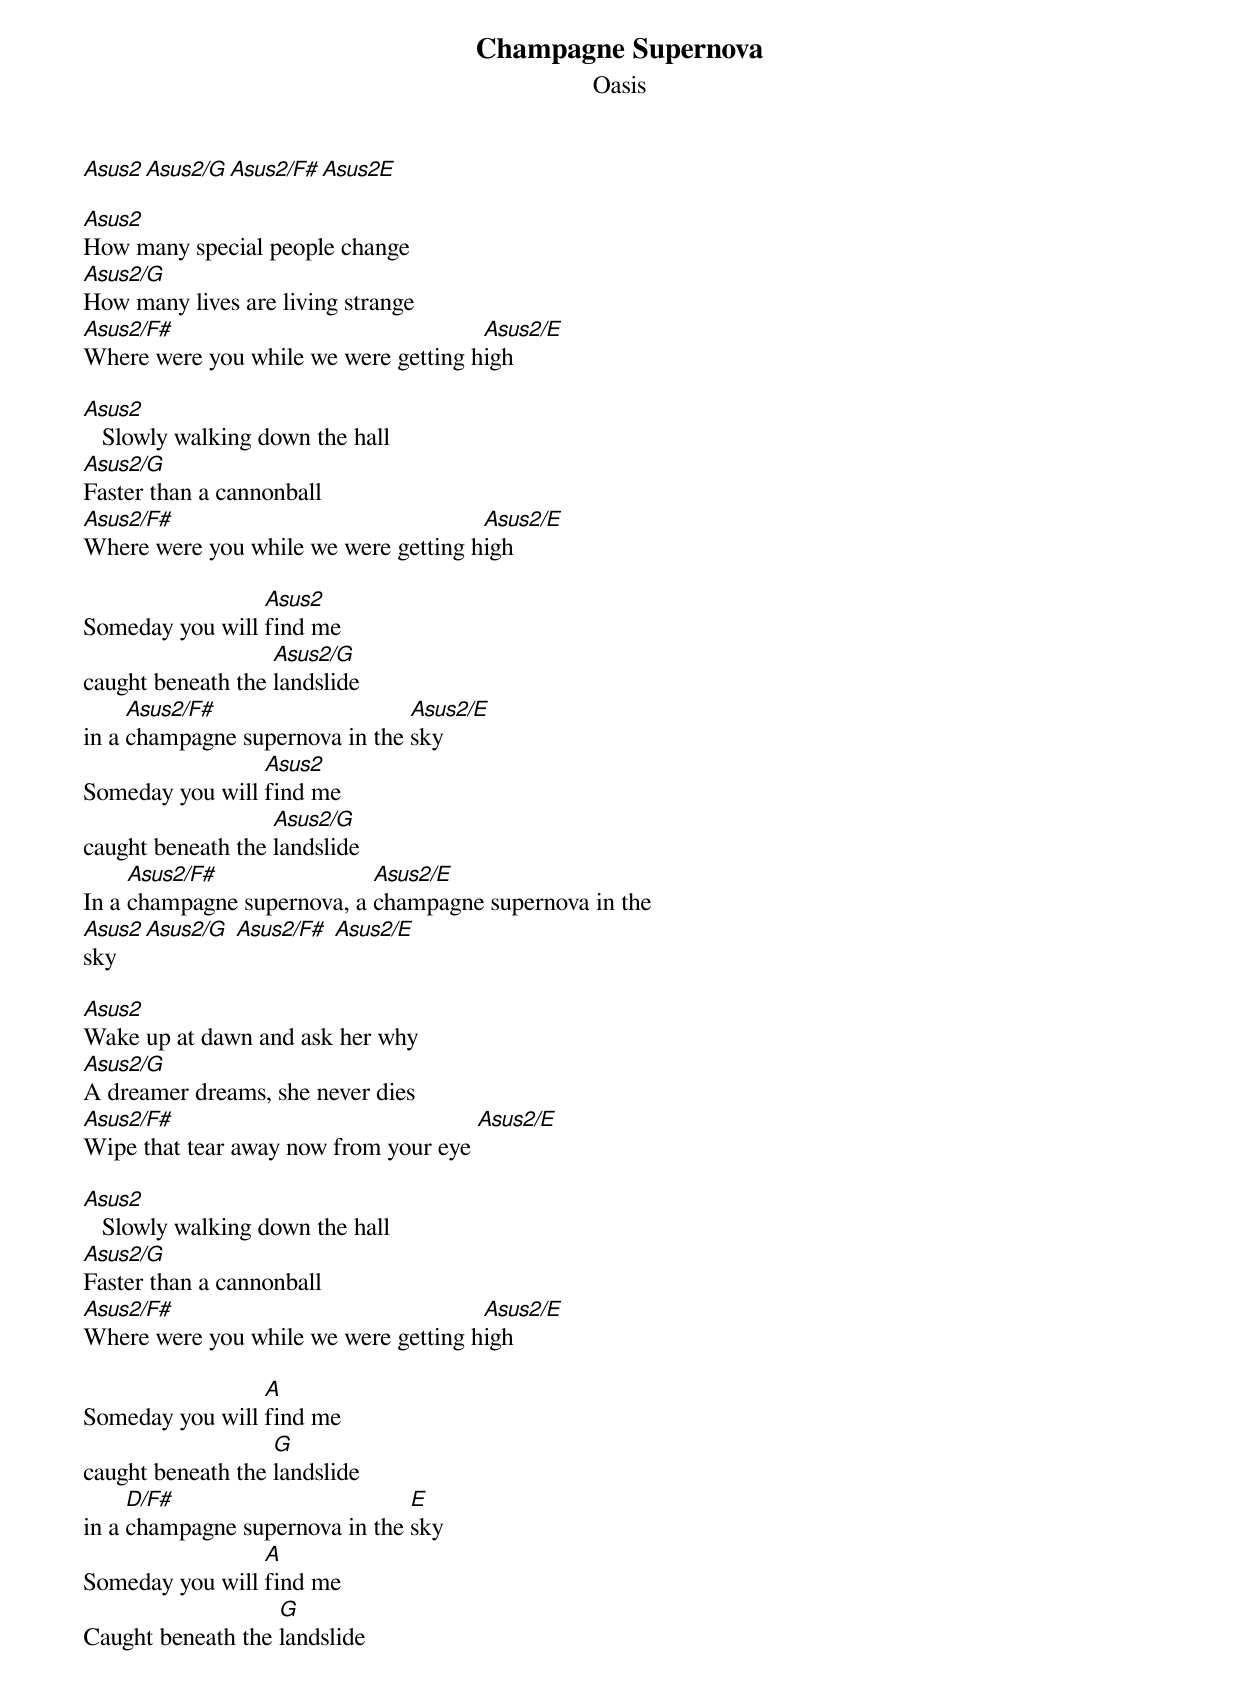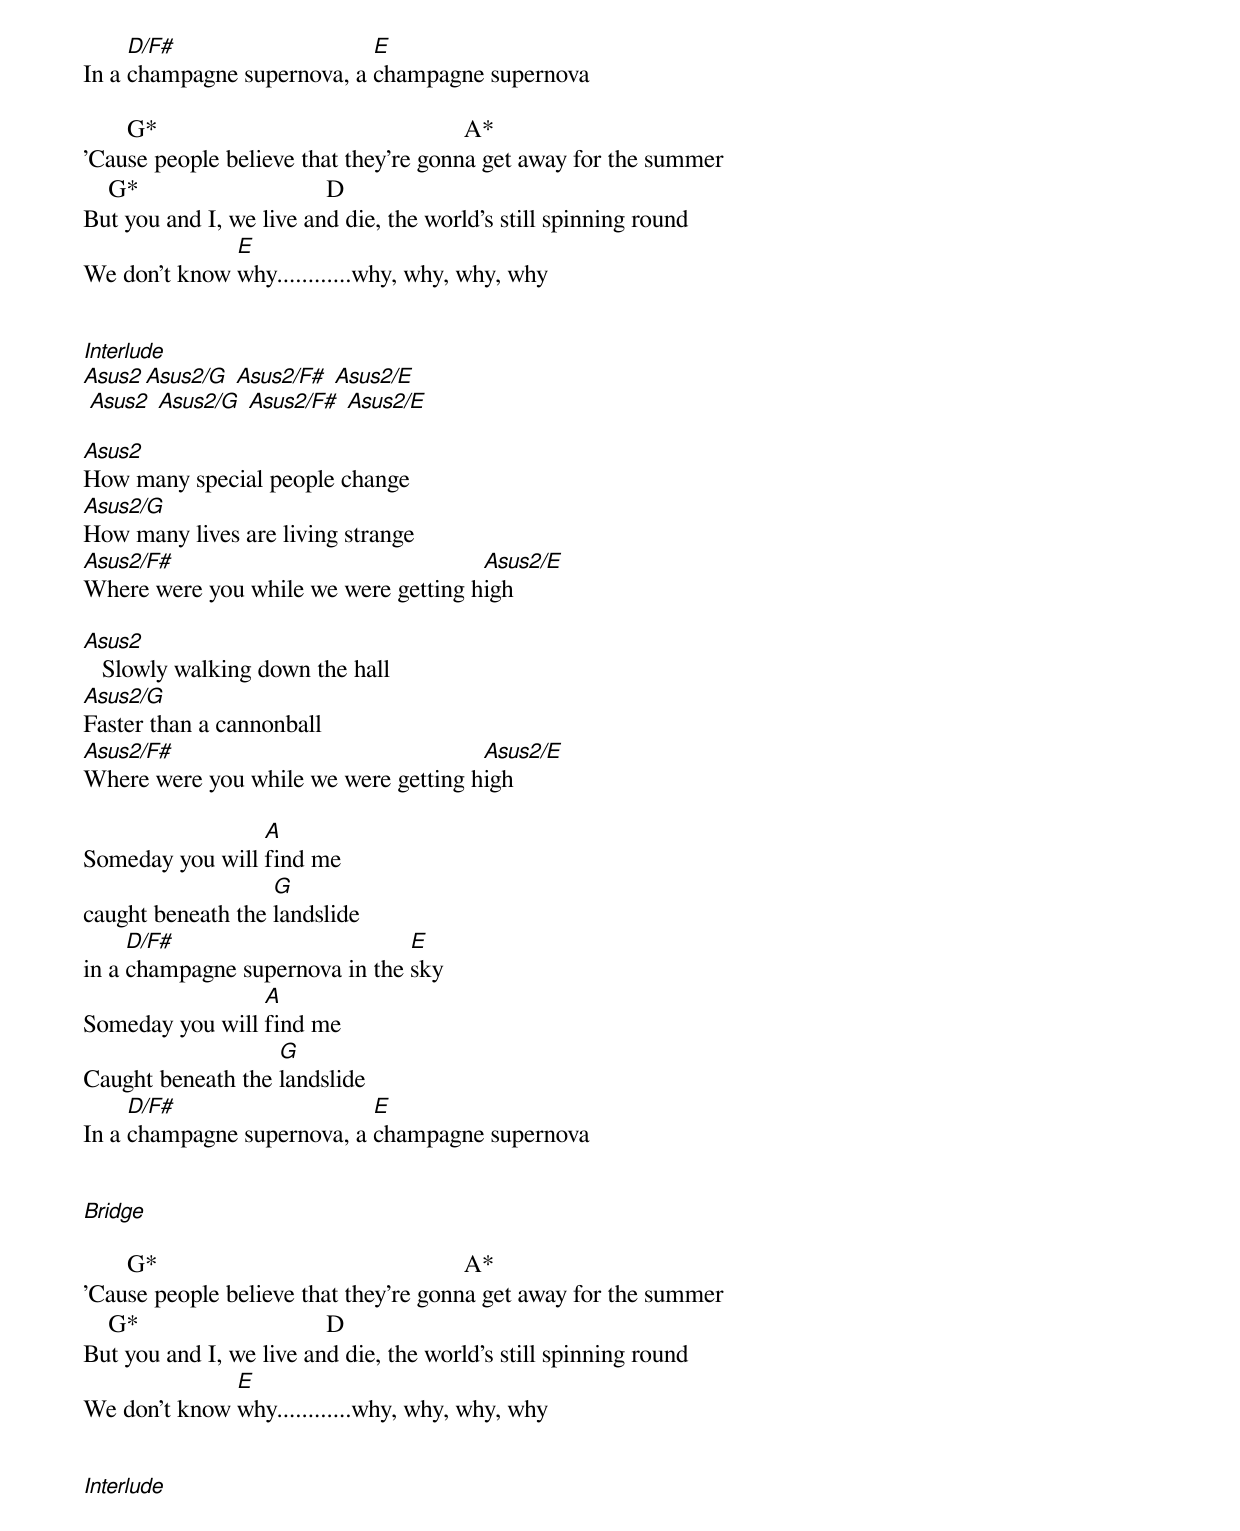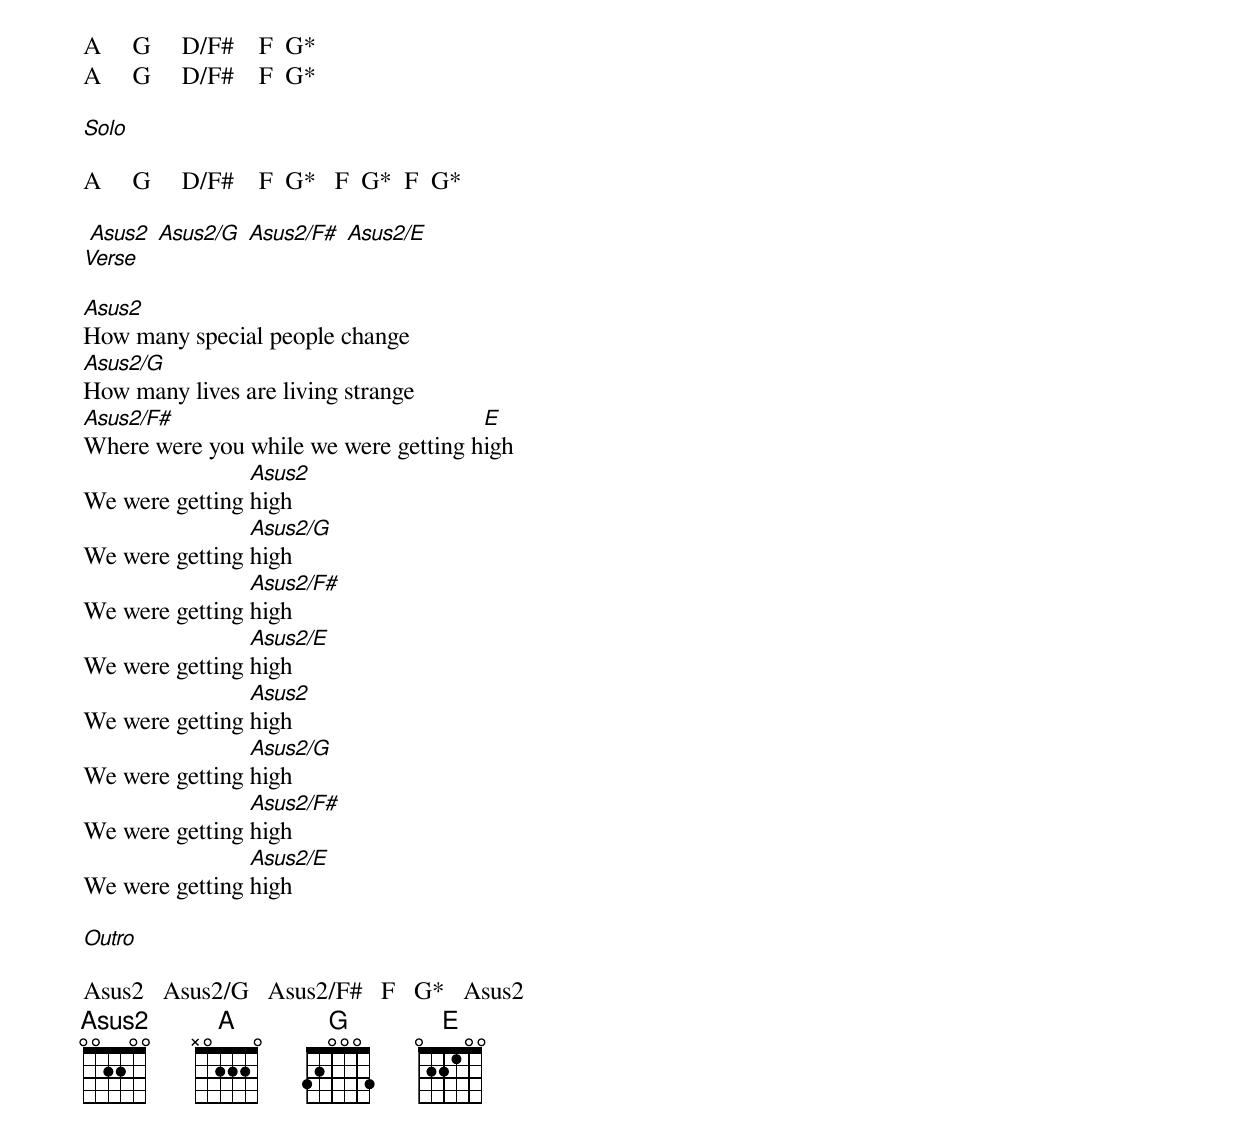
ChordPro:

{title:Champagne Supernova}
{subtitle:Oasis}
[Asus2][Asus2/G][Asus2/F#][Asus2E]

[Asus2]How many special people change
[Asus2/G]How many lives are living strange
[Asus2/F#]Where were you while we were getting h[Asus2/E]igh

[Asus2]   Slowly walking down the hall
[Asus2/G]Faster than a cannonball
[Asus2/F#]Where were you while we were getting h[Asus2/E]igh

Someday you will [Asus2]find me
caught beneath the [Asus2/G]landslide
in a [Asus2/F#]champagne supernova in the [Asus2/E]sky
Someday you will [Asus2]find me
caught beneath the [Asus2/G]landslide
In a [Asus2/F#]champagne supernova, a [Asus2/E]champagne supernova in the
[Asus2]sky [Asus2/G] [Asus2/F#] [Asus2/E]

[Asus2]Wake up at dawn and ask her why
[Asus2/G]A dreamer dreams, she never dies
[Asus2/F#]Wipe that tear away now from your eye [Asus2/E]

[Asus2]   Slowly walking down the hall
[Asus2/G]Faster than a cannonball
[Asus2/F#]Where were you while we were getting h[Asus2/E]igh

Someday you will [A]find me
caught beneath the [G]landslide
in a [D/F#]champagne supernova in the [E]sky
Someday you will [A]find me
Caught beneath the [G]landslide
In a [D/F#]champagne supernova, a [E]champagne supernova

       G*                                                 A*
'Cause people believe that they're gonna get away for the summer
    G*                              D
But you and I, we live and die, the world's still spinning round
We don't know [E]why............why, why, why, why


[Interlude]
[Asus2][Asus2/G] [Asus2/F#] [Asus2/E]
 [Asus2] [Asus2/G] [Asus2/F#] [Asus2/E]

[Asus2]How many special people change
[Asus2/G]How many lives are living strange
[Asus2/F#]Where were you while we were getting h[Asus2/E]igh

[Asus2]   Slowly walking down the hall
[Asus2/G]Faster than a cannonball
[Asus2/F#]Where were you while we were getting h[Asus2/E]igh

Someday you will [A]find me
caught beneath the [G]landslide
in a [D/F#]champagne supernova in the [E]sky
Someday you will [A]find me
Caught beneath the [G]landslide
In a [D/F#]champagne supernova, a [E]champagne supernova


[Bridge]

       G*                                                 A*
'Cause people believe that they're gonna get away for the summer
    G*                              D
But you and I, we live and die, the world's still spinning round
We don't know [E]why............why, why, why, why


[Interlude]

A     G     D/F#    F  G*
A     G     D/F#    F  G*

[Solo]

A     G     D/F#    F  G*   F  G*  F  G*

 [Asus2] [Asus2/G] [Asus2/F#] [Asus2/E]
[Verse]

[Asus2]How many special people change
[Asus2/G]How many lives are living strange
[Asus2/F#]Where were you while we were getting h[E]igh
We were getting [Asus2]high
We were getting [Asus2/G]high
We were getting [Asus2/F#]high
We were getting [Asus2/E]high
We were getting [Asus2]high
We were getting [Asus2/G]high
We were getting [Asus2/F#]high
We were getting [Asus2/E]high

[Outro]

Asus2   Asus2/G   Asus2/F#   F   G*   Asus2
